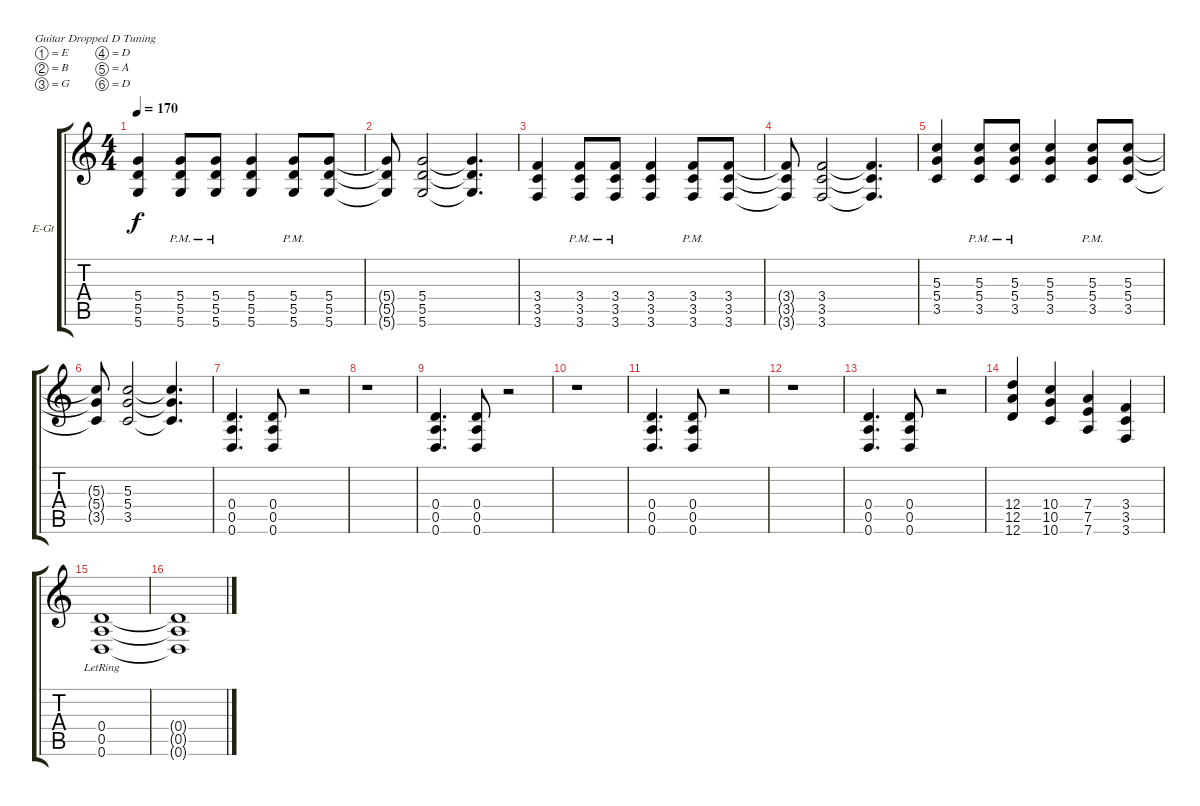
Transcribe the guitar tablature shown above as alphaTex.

\bracketExtendMode groupsimilarinstruments
\firstSystemTrackNameOrientation horizontal
\otherSystemsTrackNameOrientation horizontal
\track ("Guitar" "E-Gt") {instrument distortionguitar}
\staff {score tabs}
\tuning (E4 B3 G3 D3 A2 D2)
\ts (4 4)
\tempo 170
\clef g2
\ks c
(5.4 5.5 5.6).4{dy f} (5.4{pm} 5.5{pm} 5.6{pm}).8 (5.4{pm} 5.5{pm} 5.6{pm}).8 (5.4 5.5 5.6).4 (5.4{pm} 5.5{pm} 5.6{pm}).8 (5.4 5.5 5.6).8 |
(5.4{t} 5.5{t} 5.6{t}).8 (5.4 5.5 5.6).2 (5.4{t} 5.5{t} 5.6{t}).4{d} |
(3.4 3.5 3.6).4 (3.4{pm} 3.5{pm} 3.6{pm}).8 (3.4{pm} 3.5{pm} 3.6{pm}).8 (3.4 3.5 3.6).4 (3.4{pm} 3.5{pm} 3.6{pm}).8 (3.4 3.5 3.6).8 |
(3.4{t} 3.5{t} 3.6{t}).8 (3.4 3.5 3.6).2 (3.4{t} 3.5{t} 3.6{t}).4{d} |
(5.3 5.4 3.5).4 (5.3{pm} 5.4{pm} 3.5{pm}).8 (5.3{pm} 5.4{pm} 3.5{pm}).8 (5.3 5.4 3.5).4 (5.3{pm} 5.4{pm} 3.5{pm}).8 (5.3 5.4 3.5).8 |
(5.3{t} 5.4{t} 3.5{t}).8 (5.3 5.4 3.5).2 (5.3{t} 5.4{t} 3.5{t}).4{d} |
(0.4 0.5 0.6).4{d} (0.4 0.5 0.6).8 r.2 |
r.1 |
(0.4 0.5 0.6).4{d} (0.4 0.5 0.6).8 r.2 |
r.1 |
(0.4 0.5 0.6).4{d} (0.4 0.5 0.6).8 r.2 |
r.1 |
(0.4 0.5 0.6).4{d} (0.4 0.5 0.6).8 r.2 |
(12.4 12.5 12.6).4 (10.4 10.5 10.6).4 (7.4 7.5 7.6).4 (3.4 3.5 3.6).4 |
(0.4{lr} 0.5 0.6{lr}).1 |
(0.4{t} 0.5{t} 0.6{t}).1
